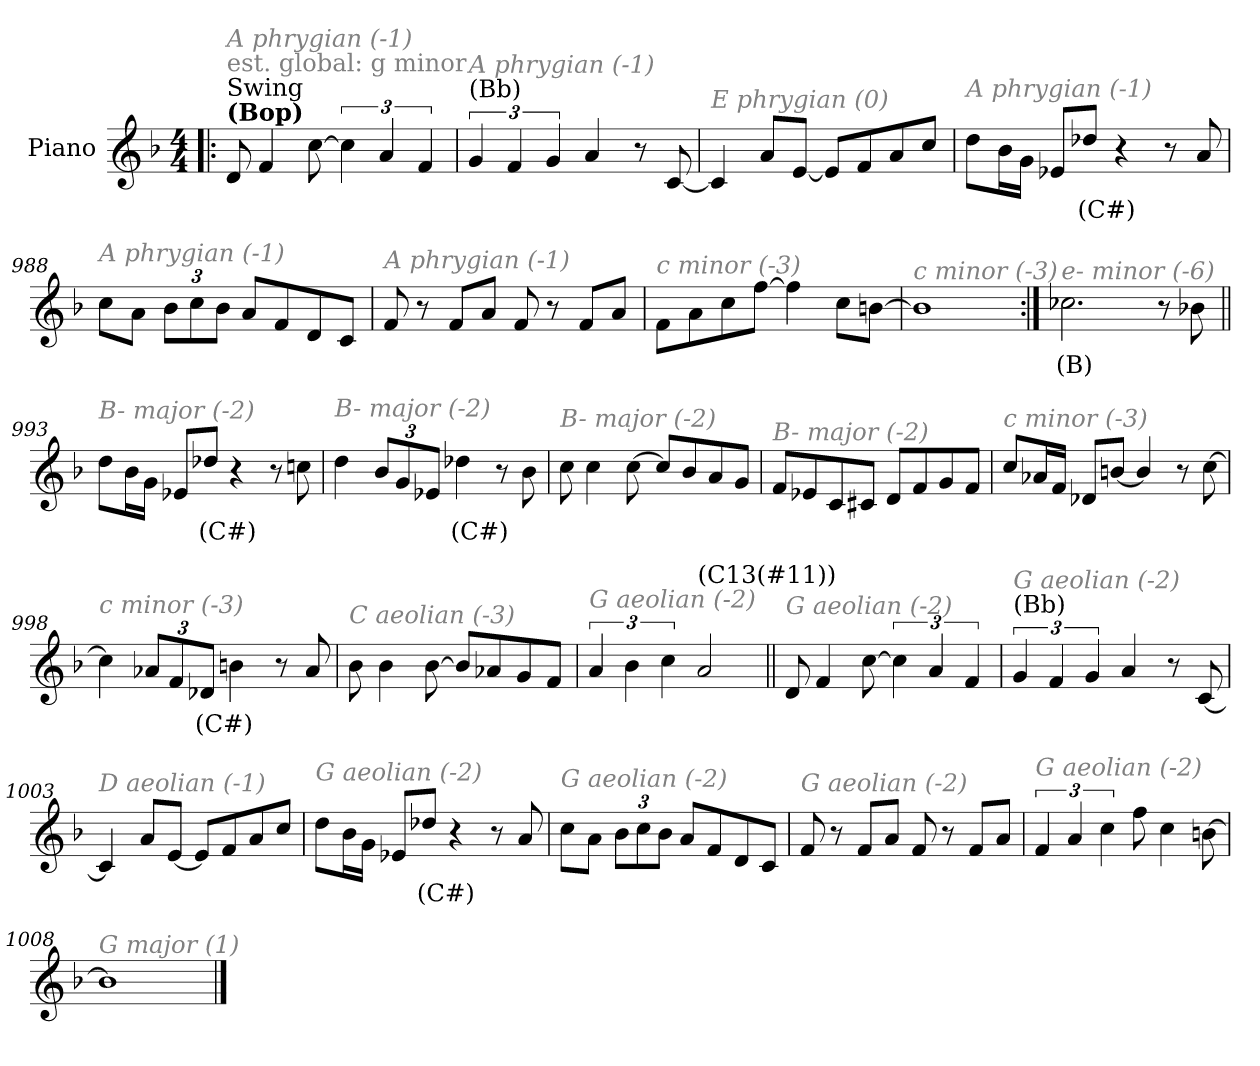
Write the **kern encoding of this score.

**kern	**text
*part1	*part1
*staff1	*staff1
*I"Piano	*
*I'Pno.	*
*clefG2	*
*k[b-]	*
*M4/4	*
=1!|:	=1!|:
!LO:TX:a:B:t=(Bop)	!
!LO:TX:a:t=Swing	!
!LO:TX:a:color=#808080:t=est. global&colon; g minor	!
!LO:TX:i:color=#808080:t=A phrygian (-1)	!
8d/	.
4f/	.
[8cc\	.
6cc\]	.
6a/	.
6f/	.
=985	=985
!LO:TX:a:t=(Bb)	!
!LO:TX:i:color=#808080:t=A phrygian (-1)	!
6g/	.
6f/	.
6g/	.
4a/	.
8r	.
[8c/	.
=986	=986
!LO:TX:i:color=#808080:t=E phrygian (0)	!
4c/]	.
8a/L	.
[8e/J	.
8e/L]	.
8f/	.
8a/	.
8cc/J	.
=987	=987
!LO:TX:i:color=#808080:t=A phrygian (-1)	!
8dd\L	.
16b-\L	.
16g\JJ	.
8e-X/L	.
8dd-Xi/J	(C#)
4r	.
8r	.
8a/	.
!!LO:LB:g=z
=988	=988
!LO:TX:i:color=#808080:t=A phrygian (-1)	!
8cc\L	.
8a\J	.
*Xbrackettup	*
12b-\L	.
12cc\	.
12b-\J	.
8a/L	.
8f/	.
8d/	.
8c/J	.
=989	=989
!LO:TX:i:color=#808080:t=A phrygian (-1)	!
8f/	.
8r	.
8f/L	.
8a/J	.
8f/	.
8r	.
8f/L	.
8a/J	.
=990	=990
!LO:TX:i:color=#808080:t=c minor (-3)	!
8f\L	.
8a\	.
8cc\	.
[8ff\J	.
4ff\]	.
8cc\L	.
[8bn\J	.
=991	=991
!LO:TX:i:color=#808080:t=c minor (-3)	!
1b]	.
=992:|!	=992:|!
!LO:TX:i:color=#808080:t=e- minor (-6)	!
2.cc-Xi\	(B)
8r	.
8b-X\	.
!!LO:LB:g=z
=993||	=993||
!LO:TX:i:color=#808080:t=B- major (-2)	!
8dd\L	.
16b-\L	.
16g\JJ	.
8e-X/L	.
8dd-Xi/J	(C#)
4r	.
8r	.
8ccn\	.
=994	=994
!LO:TX:i:color=#808080:t=B- major (-2)	!
4dd\	.
12b-/L	.
12g/	.
12e-X/J	.
4dd-Xi\	(C#)
8r	.
8b-\	.
=995	=995
!LO:TX:i:color=#808080:t=B- major (-2)	!
8cc\	.
4cc\	.
[8cc\	.
8cc/L]	.
8b-/	.
8a/	.
8g/J	.
=996	=996
!LO:TX:i:color=#808080:t=B- major (-2)	!
8f/L	.
8e-X/	.
8c/	.
8c#X/J	.
8d/L	.
8f/	.
8g/	.
8f/J	.
!!LO:LB:g=z
=997	=997
!LO:TX:i:color=#808080:t=c minor (-3)	!
8cc/L	.
16a-X/L	.
16f/JJ	.
8d-X/L	.
[8bn/J	.
4b/]	.
8r	.
[8cc\	.
=998	=998
!LO:TX:i:color=#808080:t=c minor (-3)	!
4cc\]	.
12a-X/L	.
12f/	.
12d-Xi/J	(C#)
4bn\	.
8r	.
8a-/	.
=999	=999
!LO:TX:i:color=#808080:t=C aeolian (-3)	!
8b-\	.
4b-\	.
[8b-\	.
8b-/L]	.
8a-X/	.
8g/	.
8f/J	.
=1000	=1000
*brackettup	*
!LO:TX:i:color=#808080:t=G aeolian (-2)	!
6a/	.
6b-\	.
6cc\	.
!LO:TX:a:t=(C13(#11))	!
2a/	.
!!LO:LB:g=z
=1001||	=1001||
!LO:TX:i:color=#808080:t=G aeolian (-2)	!
8d/	.
4f/	.
[8cc\	.
6cc\]	.
6a/	.
6f/	.
=1002	=1002
!LO:TX:a:t=(Bb)	!
!LO:TX:i:color=#808080:t=G aeolian (-2)	!
6g/	.
6f/	.
6g/	.
4a/	.
8r	.
[8c/	.
=1003	=1003
!LO:TX:i:color=#808080:t=D aeolian (-1)	!
4c/]	.
8a/L	.
[8e/J	.
8e/L]	.
8f/	.
8a/	.
8cc/J	.
=1004	=1004
!LO:TX:i:color=#808080:t=G aeolian (-2)	!
8dd\L	.
16b-\L	.
16g\JJ	.
8e-X/L	.
8dd-Xi/J	(C#)
4r	.
8r	.
8a/	.
!!LO:LB:g=z
=1005	=1005
!LO:TX:i:color=#808080:t=G aeolian (-2)	!
8cc\L	.
8a\J	.
*Xbrackettup	*
12b-\L	.
12cc\	.
12b-\J	.
8a/L	.
8f/	.
8d/	.
8c/J	.
=1006	=1006
!LO:TX:i:color=#808080:t=G aeolian (-2)	!
8f/	.
8r	.
8f/L	.
8a/J	.
8f/	.
8r	.
8f/L	.
8a/J	.
=1007	=1007
*brackettup	*
!LO:TX:i:color=#808080:t=G aeolian (-2)	!
6f/	.
6a/	.
6cc\	.
8ff\	.
4cc\	.
[8bn\	.
=1008	=1008
!LO:TX:i:color=#808080:t=G major (1)	!
1b]	.
==	==
*-	*-
